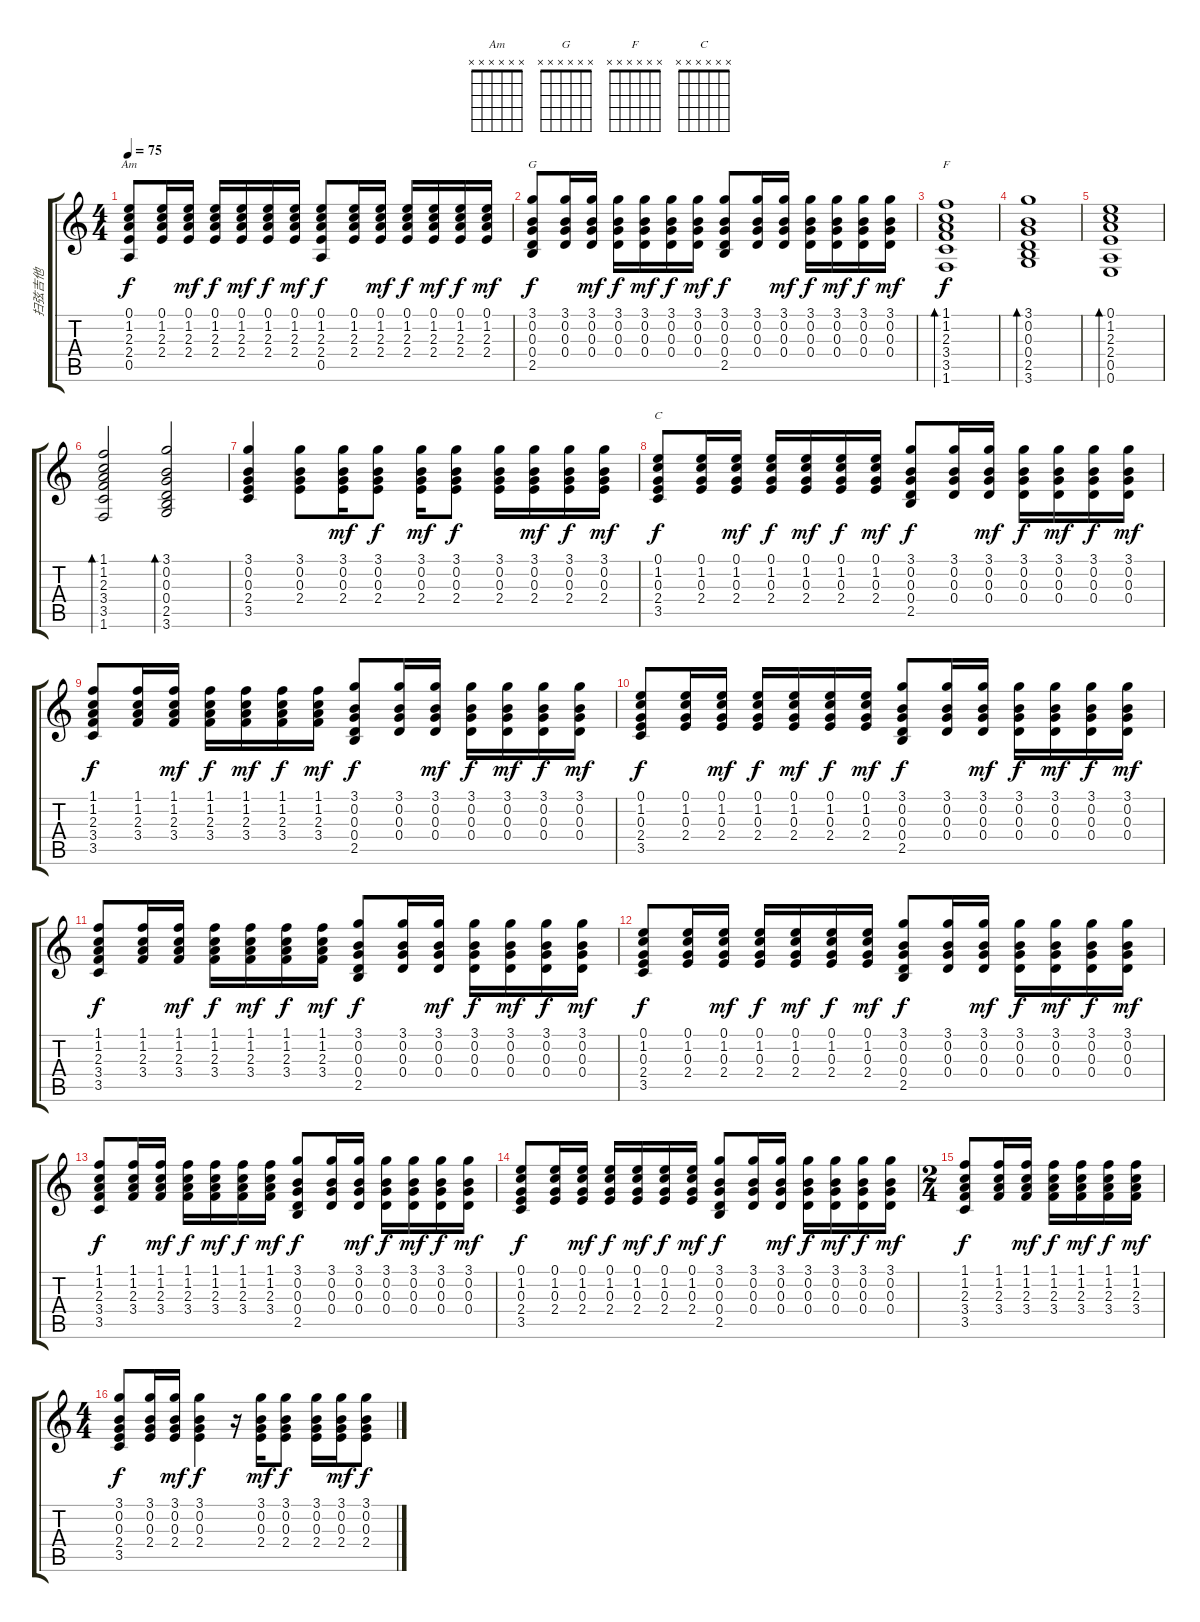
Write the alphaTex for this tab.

\track ("扫弦吉他" "扫弦吉他") {instrument acousticguitarsteel}
\staff {score tabs}
\tuning (E4 B3 G3 D3 A2 E2) {hide}
\chord ("Am" x x x x x x) {firstfret 0}
\chord ("G" x x x x x x) {firstfret 0}
\chord ("F" x x x x x x) {firstfret 0}
\chord ("C" x x x x x x) {firstfret 0}
\ts (4 4)
\tempo 75
\clef g2
\ks c
(0.1 1.2 2.3 2.4 0.5).8{ch "Am" dy f} (0.1 1.2 2.3 2.4).16 (0.1 1.2 2.3 2.4).16{dy mf} (0.1 1.2 2.3 2.4).16{dy f} (0.1 1.2 2.3 2.4).16{dy mf} (0.1 1.2 2.3 2.4).16{dy f} (0.1 1.2 2.3 2.4).16{dy mf} (0.1 1.2 2.3 2.4 0.5).8{dy f} (0.1 1.2 2.3 2.4).16 (0.1 1.2 2.3 2.4).16{dy mf} (0.1 1.2 2.3 2.4).16{dy f} (0.1 1.2 2.3 2.4).16{dy mf} (0.1 1.2 2.3 2.4).16{dy f} (0.1 1.2 2.3 2.4).16{dy mf} |
(3.1 0.2 0.3 0.4 2.5).8{ch "G" dy f} (3.1 0.2 0.3 0.4).16 (3.1 0.2 0.3 0.4).16{dy mf} (3.1 0.2 0.3 0.4).16{dy f} (3.1 0.2 0.3 0.4).16{dy mf} (3.1 0.2 0.3 0.4).16{dy f} (3.1 0.2 0.3 0.4).16{dy mf} (3.1 0.2 0.3 0.4 2.5).8{dy f} (3.1 0.2 0.3 0.4).16 (3.1 0.2 0.3 0.4).16{dy mf} (3.1 0.2 0.3 0.4).16{dy f} (3.1 0.2 0.3 0.4).16{dy mf} (3.1 0.2 0.3 0.4).16{dy f} (3.1 0.2 0.3 0.4).16{dy mf} |
(1.1 1.2 2.3 3.4 3.5 1.6).1{bd 120 ch "F" dy f} |
(3.1 0.2 0.3 0.4 2.5 3.6).1{bd 120} |
(0.1 1.2 2.3 2.4 0.5 0.6).1{bd 120} |
(1.1 1.2 2.3 3.4 3.5 1.6).2{bd 120} (3.1 0.2 0.3 0.4 2.5 3.6).2{bd 120} |
(3.1 0.2 0.3 2.4 3.5).4 (3.1 0.2 0.3 2.4).8 (3.1 0.2 0.3 2.4).16{dy mf} (3.1 0.2 0.3 2.4).8{dy f} (3.1 0.2 0.3 2.4).16{dy mf} (3.1 0.2 0.3 2.4).8{dy f} (3.1 0.2 0.3 2.4).16 (3.1 0.2 0.3 2.4).16{dy mf} (3.1 0.2 0.3 2.4).16{dy f} (3.1 0.2 0.3 2.4).16{dy mf} |
(0.1 1.2 0.3 2.4 3.5).8{ch "C" dy f} (0.1 1.2 0.3 2.4).16 (0.1 1.2 0.3 2.4).16{dy mf} (0.1 1.2 0.3 2.4).16{dy f} (0.1 1.2 0.3 2.4).16{dy mf} (0.1 1.2 0.3 2.4).16{dy f} (0.1 1.2 0.3 2.4).16{dy mf} (3.1 0.2 0.3 0.4 2.5).8{dy f} (3.1 0.2 0.3 0.4).16 (3.1 0.2 0.3 0.4).16{dy mf} (3.1 0.2 0.3 0.4).16{dy f} (3.1 0.2 0.3 0.4).16{dy mf} (3.1 0.2 0.3 0.4).16{dy f} (3.1 0.2 0.3 0.4).16{dy mf} |
(1.1 1.2 2.3 3.4 3.5).8{dy f} (1.1 1.2 2.3 3.4).16 (1.1 1.2 2.3 3.4).16{dy mf} (1.1 1.2 2.3 3.4).16{dy f} (1.1 1.2 2.3 3.4).16{dy mf} (1.1 1.2 2.3 3.4).16{dy f} (1.1 1.2 2.3 3.4).16{dy mf} (3.1 0.2 0.3 0.4 2.5).8{dy f} (3.1 0.2 0.3 0.4).16 (3.1 0.2 0.3 0.4).16{dy mf} (3.1 0.2 0.3 0.4).16{dy f} (3.1 0.2 0.3 0.4).16{dy mf} (3.1 0.2 0.3 0.4).16{dy f} (3.1 0.2 0.3 0.4).16{dy mf} |
(0.1 1.2 0.3 2.4 3.5).8{dy f} (0.1 1.2 0.3 2.4).16 (0.1 1.2 0.3 2.4).16{dy mf} (0.1 1.2 0.3 2.4).16{dy f} (0.1 1.2 0.3 2.4).16{dy mf} (0.1 1.2 0.3 2.4).16{dy f} (0.1 1.2 0.3 2.4).16{dy mf} (3.1 0.2 0.3 0.4 2.5).8{dy f} (3.1 0.2 0.3 0.4).16 (3.1 0.2 0.3 0.4).16{dy mf} (3.1 0.2 0.3 0.4).16{dy f} (3.1 0.2 0.3 0.4).16{dy mf} (3.1 0.2 0.3 0.4).16{dy f} (3.1 0.2 0.3 0.4).16{dy mf} |
(1.1 1.2 2.3 3.4 3.5).8{dy f} (1.1 1.2 2.3 3.4).16 (1.1 1.2 2.3 3.4).16{dy mf} (1.1 1.2 2.3 3.4).16{dy f} (1.1 1.2 2.3 3.4).16{dy mf} (1.1 1.2 2.3 3.4).16{dy f} (1.1 1.2 2.3 3.4).16{dy mf} (3.1 0.2 0.3 0.4 2.5).8{dy f} (3.1 0.2 0.3 0.4).16 (3.1 0.2 0.3 0.4).16{dy mf} (3.1 0.2 0.3 0.4).16{dy f} (3.1 0.2 0.3 0.4).16{dy mf} (3.1 0.2 0.3 0.4).16{dy f} (3.1 0.2 0.3 0.4).16{dy mf} |
(0.1 1.2 0.3 2.4 3.5).8{dy f} (0.1 1.2 0.3 2.4).16 (0.1 1.2 0.3 2.4).16{dy mf} (0.1 1.2 0.3 2.4).16{dy f} (0.1 1.2 0.3 2.4).16{dy mf} (0.1 1.2 0.3 2.4).16{dy f} (0.1 1.2 0.3 2.4).16{dy mf} (3.1 0.2 0.3 0.4 2.5).8{dy f} (3.1 0.2 0.3 0.4).16 (3.1 0.2 0.3 0.4).16{dy mf} (3.1 0.2 0.3 0.4).16{dy f} (3.1 0.2 0.3 0.4).16{dy mf} (3.1 0.2 0.3 0.4).16{dy f} (3.1 0.2 0.3 0.4).16{dy mf} |
(1.1 1.2 2.3 3.4 3.5).8{dy f} (1.1 1.2 2.3 3.4).16 (1.1 1.2 2.3 3.4).16{dy mf} (1.1 1.2 2.3 3.4).16{dy f} (1.1 1.2 2.3 3.4).16{dy mf} (1.1 1.2 2.3 3.4).16{dy f} (1.1 1.2 2.3 3.4).16{dy mf} (3.1 0.2 0.3 0.4 2.5).8{dy f} (3.1 0.2 0.3 0.4).16 (3.1 0.2 0.3 0.4).16{dy mf} (3.1 0.2 0.3 0.4).16{dy f} (3.1 0.2 0.3 0.4).16{dy mf} (3.1 0.2 0.3 0.4).16{dy f} (3.1 0.2 0.3 0.4).16{dy mf} |
(0.1 1.2 0.3 2.4 3.5).8{dy f} (0.1 1.2 0.3 2.4).16 (0.1 1.2 0.3 2.4).16{dy mf} (0.1 1.2 0.3 2.4).16{dy f} (0.1 1.2 0.3 2.4).16{dy mf} (0.1 1.2 0.3 2.4).16{dy f} (0.1 1.2 0.3 2.4).16{dy mf} (3.1 0.2 0.3 0.4 2.5).8{dy f} (3.1 0.2 0.3 0.4).16 (3.1 0.2 0.3 0.4).16{dy mf} (3.1 0.2 0.3 0.4).16{dy f} (3.1 0.2 0.3 0.4).16{dy mf} (3.1 0.2 0.3 0.4).16{dy f} (3.1 0.2 0.3 0.4).16{dy mf} |
\ts (2 4)
(1.1 1.2 2.3 3.4 3.5).8{dy f} (1.1 1.2 2.3 3.4).16 (1.1 1.2 2.3 3.4).16{dy mf} (1.1 1.2 2.3 3.4).16{dy f} (1.1 1.2 2.3 3.4).16{dy mf} (1.1 1.2 2.3 3.4).16{dy f} (1.1 1.2 2.3 3.4).16{dy mf} |
\ts (4 4)
(3.1 0.2 0.3 2.4 3.5).8{dy f} (3.1 0.2 0.3 2.4).16 (3.1 0.2 0.3 2.4).16{dy mf} (3.1 0.2 0.3 2.4).4{dy f} r.16 (3.1 0.2 0.3 2.4).16{dy mf} (3.1 0.2 0.3 2.4).8{dy f} (3.1 0.2 0.3 2.4).16 (3.1 0.2 0.3 2.4).16{dy mf} (3.1 0.2 0.3 2.4).8{dy f}
